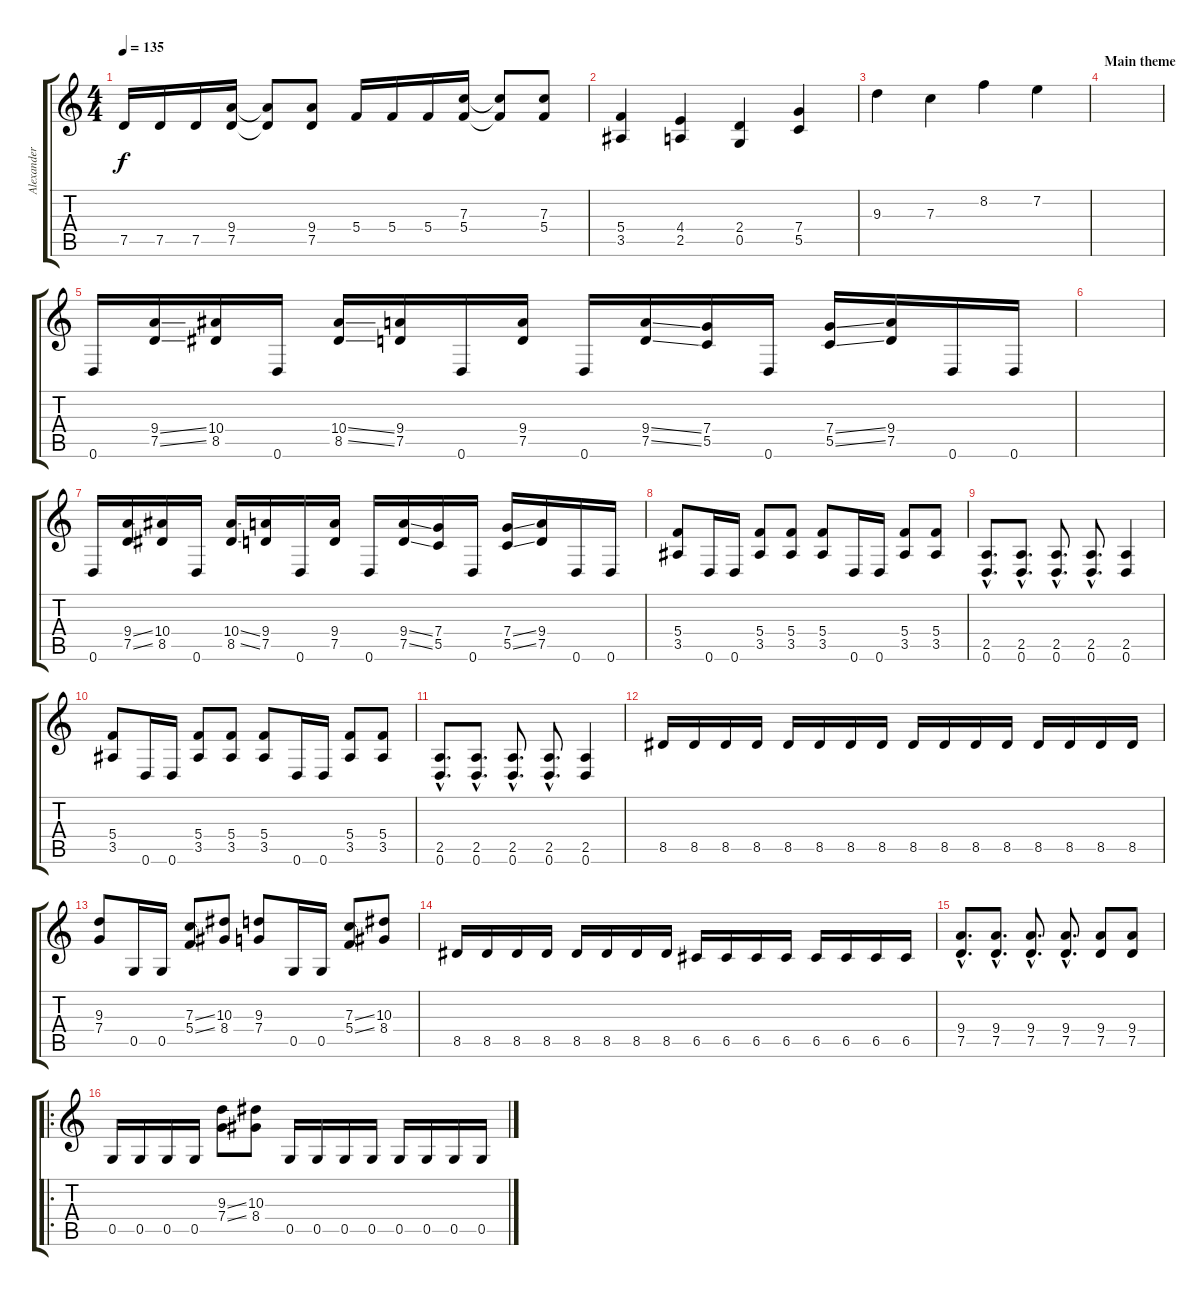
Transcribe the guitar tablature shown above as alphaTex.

\track ("Alexander Kuoppala" "Alexander ") {instrument distortionguitar}
\staff {score tabs}
\tuning (D4 A3 F3 C3 G2 D2) {hide}
\ts (4 4)
\tempo 135
\clef g2
\ks c
7.5.16{dy f} 7.5.16 7.5.16 (9.4 7.5).16 (9.4{t} 7.5{t}).8 (9.4 7.5).8 5.4.16 5.4.16 5.4.16 (7.3 5.4).16 (7.3{t} 5.4{t}).8 (7.3 5.4).8 |
(5.4 3.5).4 (4.4 2.5).4 (2.4 0.5).4 (7.4 5.5).4 |
9.3.4 7.3.4 8.2.4 7.2.4 |
\section ("" "Main theme")
|
0.6.16 (9.4{ss} 7.5{ss}).16 (10.4 8.5).16 0.6.16 (10.4{ss} 8.5{ss}).16 (9.4 7.5).16 0.6.16 (9.4 7.5).16 0.6.16 (9.4{ss} 7.5{ss}).16 (7.4 5.5).16 0.6.16 (7.4{ss} 5.5{ss}).16 (9.4 7.5).16 0.6.16 0.6.16 |
|
0.6.16 (9.4{ss} 7.5{ss}).16 (10.4 8.5).16 0.6.16 (10.4{ss} 8.5{ss}).16 (9.4 7.5).16 0.6.16 (9.4 7.5).16 0.6.16 (9.4{ss} 7.5{ss}).16 (7.4 5.5).16 0.6.16 (7.4{ss} 5.5{ss}).16 (9.4 7.5).16 0.6.16 0.6.16 |
(5.4 3.5).8 0.6.16 0.6.16 (5.4 3.5).8 (5.4 3.5).8 (5.4 3.5).8 0.6.16 0.6.16 (5.4 3.5).8 (5.4 3.5).8 |
(2.5{hac} 0.6{hac}).8{d} (2.5{hac} 0.6{hac}).8{d} (2.5{hac} 0.6{hac}).8{d} (2.5{hac} 0.6{hac}).8{d} (2.5 0.6).4 |
(5.4 3.5).8 0.6.16 0.6.16 (5.4 3.5).8 (5.4 3.5).8 (5.4 3.5).8 0.6.16 0.6.16 (5.4 3.5).8 (5.4 3.5).8 |
(2.5{hac} 0.6{hac}).8{d} (2.5{hac} 0.6{hac}).8{d} (2.5{hac} 0.6{hac}).8{d} (2.5{hac} 0.6{hac}).8{d} (2.5 0.6).4 |
8.5.16 8.5.16 8.5.16 8.5.16 8.5.16 8.5.16 8.5.16 8.5.16 8.5.16 8.5.16 8.5.16 8.5.16 8.5.16 8.5.16 8.5.16 8.5.16 |
(9.3 7.4).8 0.5.16 0.5.16 (7.3{ss} 5.4{ss}).8 (10.3 8.4).8 (9.3 7.4).8 0.5.16 0.5.16 (7.3{ss} 5.4{ss}).8 (10.3 8.4).8 |
8.5.16 8.5.16 8.5.16 8.5.16 8.5.16 8.5.16 8.5.16 8.5.16 6.5.16 6.5.16 6.5.16 6.5.16 6.5.16 6.5.16 6.5.16 6.5.16 |
(9.4{hac} 7.5{hac}).8{d} (9.4{hac} 7.5{hac}).8{d} (9.4{hac} 7.5{hac}).8{d} (9.4{hac} 7.5{hac}).8{d} (9.4 7.5).8 (9.4 7.5).8 |
\ro
0.5.16 0.5.16 0.5.16 0.5.16 (9.3{ss} 7.4{ss}).8 (10.3 8.4).8 0.5.16 0.5.16 0.5.16 0.5.16 0.5.16 0.5.16 0.5.16 0.5.16
